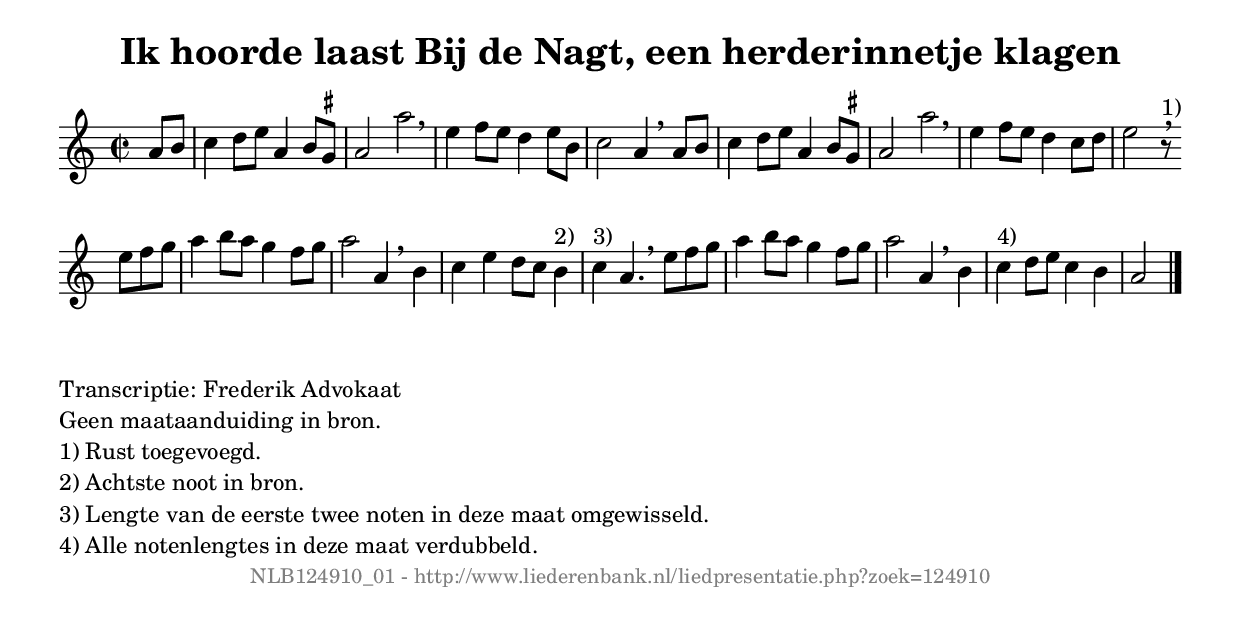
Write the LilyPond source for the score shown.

%
% produced by wce2krn 1.64 (7 June 2014)
%
\version"2.16"
#(append! paper-alist '(("long" . (cons (* 210 mm) (* 2000 mm)))))
#(set-default-paper-size "long")
sb = {\breathe}
mBreak = {\breathe }
bBreak = {\breathe }
x = {\once\override NoteHead #'style = #'cross }
gl=\glissando
itime={\override Staff.TimeSignature #'stencil = ##f }
ficta = {\once\set suggestAccidentals = ##t}
fine = {\once\override Score.RehearsalMark #'self-alignment-X = #1 \mark \markup {\italic{Fine}}}
dc = {\once\override Score.RehearsalMark #'self-alignment-X = #1 \mark \markup {\italic{D.C.}}}
dcf = {\once\override Score.RehearsalMark #'self-alignment-X = #1 \mark \markup {\italic{D.C. al Fine}}}
dcc = {\once\override Score.RehearsalMark #'self-alignment-X = #1 \mark \markup {\italic{D.C. al Coda}}}
ds = {\once\override Score.RehearsalMark #'self-alignment-X = #1 \mark \markup {\italic{D.S.}}}
dsf = {\once\override Score.RehearsalMark #'self-alignment-X = #1 \mark \markup {\italic{D.S. al Fine}}}
dsc = {\once\override Score.RehearsalMark #'self-alignment-X = #1 \mark \markup {\italic{D.S. al Coda}}}
pv = {\set Score.repeatCommands = #'((volta "1"))}
sv = {\set Score.repeatCommands = #'((volta "2"))}
tv = {\set Score.repeatCommands = #'((volta "3"))}
qv = {\set Score.repeatCommands = #'((volta "4"))}
xv = {\set Score.repeatCommands = #'((volta #f))}
\header{ tagline = ""
title = "Ik hoorde laast Bij de Nagt, een herderinnetje klagen"
}
\score {{
\key a \minor
\relative g'
{
\set melismaBusyProperties = #'()
\partial 32*8
\time 2/2
\tempo 4=120
\override Score.MetronomeMark #'transparent = ##t
\override Score.RehearsalMark #'break-visibility = #(vector #t #t #f)
a8 b | c4 d8 e a,4 b8 \ficta gis a2 a'2 \sb e4 f8 e d4 e8 b c2 a4 \mBreak
a8 b | c4 d8 e a,4 b8 \ficta gis a2 a'2 \sb e4 f8 e d4 c8 d e2 r8^"1)" \bar ":|" \bBreak
e8 f g | a4 b8 a g4 f8 g a2 a,4 \sb b4 c e d8 c b4^"2)" c4^"3)" a4. \mBreak
e'8 f g | a4 b8 a g4 f8 g a2 a,4 \sb b4 c^"4)" d8 e c4 b a2 \bar "|."
 }}
 \midi { }
 \layout {
            indent = 0.0\cm
}
}
\markup { \wordwrap-string #" 
Transcriptie: Frederik Advokaat

Geen maataanduiding in bron.

1) Rust toegevoegd.

2) Achtste noot in bron.

3) Lengte van de eerste twee noten in deze maat omgewisseld.

4) Alle notenlengtes in deze maat verdubbeld.
"}
\markup { \vspace #0 } \markup { \with-color #grey \fill-line { \center-column { \smaller "NLB124910_01 - http://www.liederenbank.nl/liedpresentatie.php?zoek=124910" } } }
